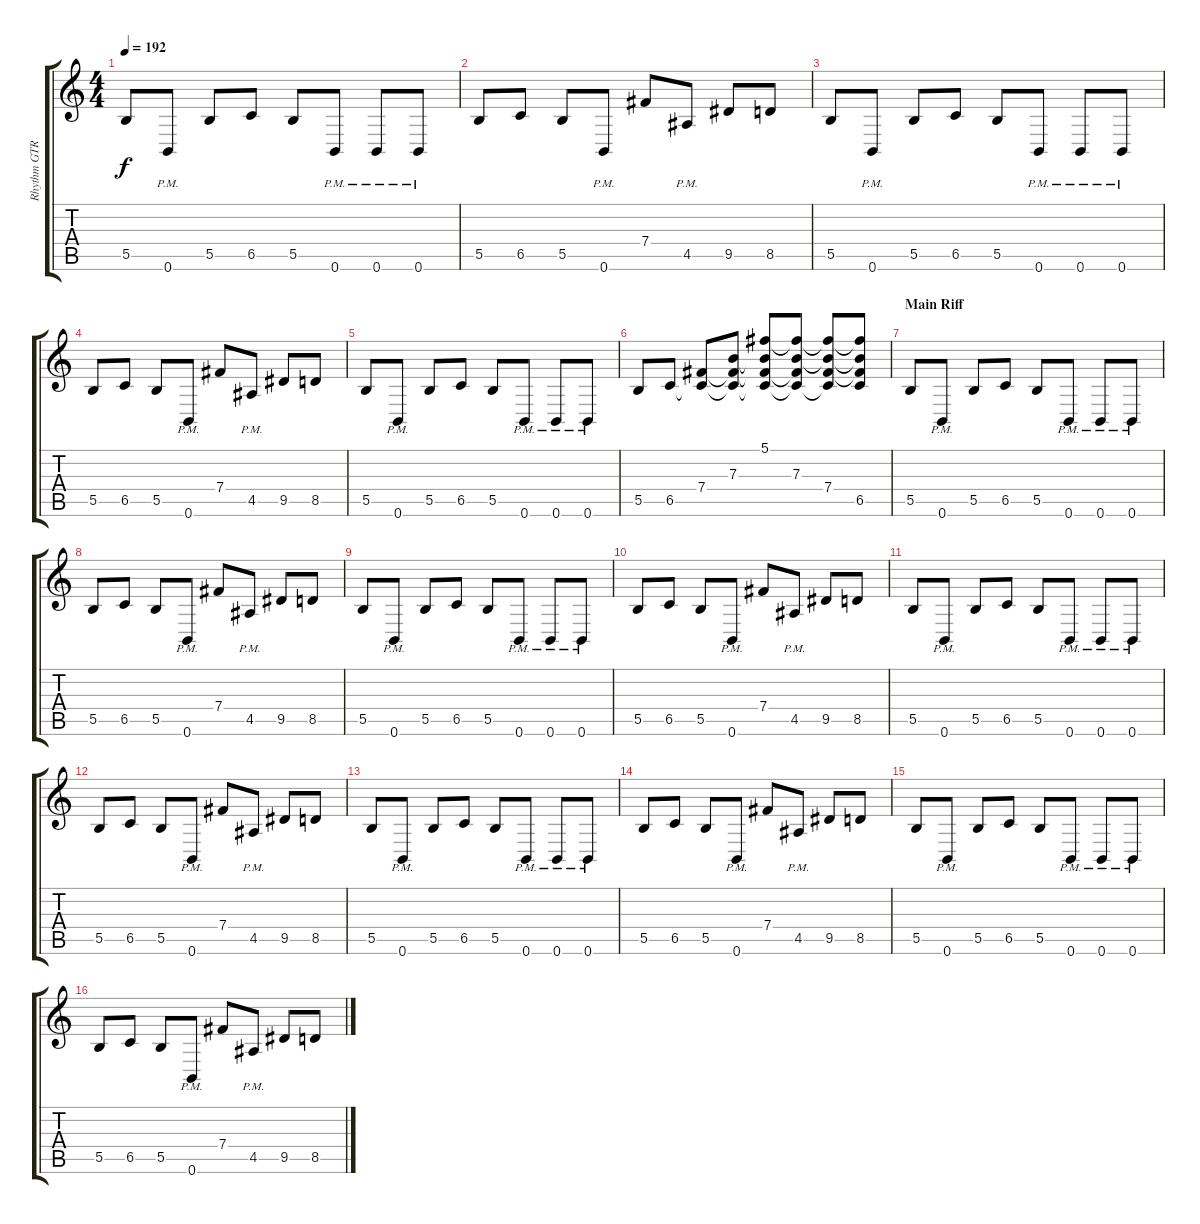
\track ("Rhythm GTR 1" "Rhythm GTR") {instrument overdrivenguitar}
\staff {score tabs}
\tuning (Db4 Ab3 E3 B2 Gb2 B1) {hide}
\ts (4 4)
\tempo 192
\clef g2
\ks aminor
5.5.8{dy f} 0.6{pm}.8 5.5.8 6.5.8 5.5.8 0.6{pm}.8 0.6{pm}.8 0.6{pm}.8 |
5.5.8 6.5.8 5.5.8 0.6{pm}.8 7.4.8 4.5{pm}.8 9.5.8 8.5.8 |
5.5.8 0.6{pm}.8 5.5.8 6.5.8 5.5.8 0.6{pm}.8 0.6{pm}.8 0.6{pm}.8 |
5.5.8 6.5.8 5.5.8 0.6{pm}.8 7.4.8 4.5{pm}.8 9.5.8 8.5.8 |
5.5.8 0.6{pm}.8 5.5.8 6.5.8 5.5.8 0.6{pm}.8 0.6{pm}.8 0.6{pm}.8 |
5.5.8 6.5.8 (7.4 6.5{t}).8 (7.3 7.4{t} 6.5{t}).8 (5.1 7.3{t} 7.4{t} 6.5{t}).8 (5.1{t} 7.3 7.4{t} 6.5{t}).8 (5.1{t} 7.3{t} 7.4 6.5{t}).8 (5.1{t} 7.3{t} 7.4{t} 6.5).8 |
\section ("" "Main Riff")
5.5.8 0.6{pm}.8 5.5.8 6.5.8 5.5.8 0.6{pm}.8 0.6{pm}.8 0.6{pm}.8 |
5.5.8 6.5.8 5.5.8 0.6{pm}.8 7.4.8 4.5{pm}.8 9.5.8 8.5.8 |
5.5.8 0.6{pm}.8 5.5.8 6.5.8 5.5.8 0.6{pm}.8 0.6{pm}.8 0.6{pm}.8 |
5.5.8 6.5.8 5.5.8 0.6{pm}.8 7.4.8 4.5{pm}.8 9.5.8 8.5.8 |
5.5.8 0.6{pm}.8 5.5.8 6.5.8 5.5.8 0.6{pm}.8 0.6{pm}.8 0.6{pm}.8 |
5.5.8 6.5.8 5.5.8 0.6{pm}.8 7.4.8 4.5{pm}.8 9.5.8 8.5.8 |
5.5.8 0.6{pm}.8 5.5.8 6.5.8 5.5.8 0.6{pm}.8 0.6{pm}.8 0.6{pm}.8 |
5.5.8 6.5.8 5.5.8 0.6{pm}.8 7.4.8 4.5{pm}.8 9.5.8 8.5.8 |
5.5.8 0.6{pm}.8 5.5.8 6.5.8 5.5.8 0.6{pm}.8 0.6{pm}.8 0.6{pm}.8 |
5.5.8 6.5.8 5.5.8 0.6{pm}.8 7.4.8 4.5{pm}.8 9.5.8 8.5.8
